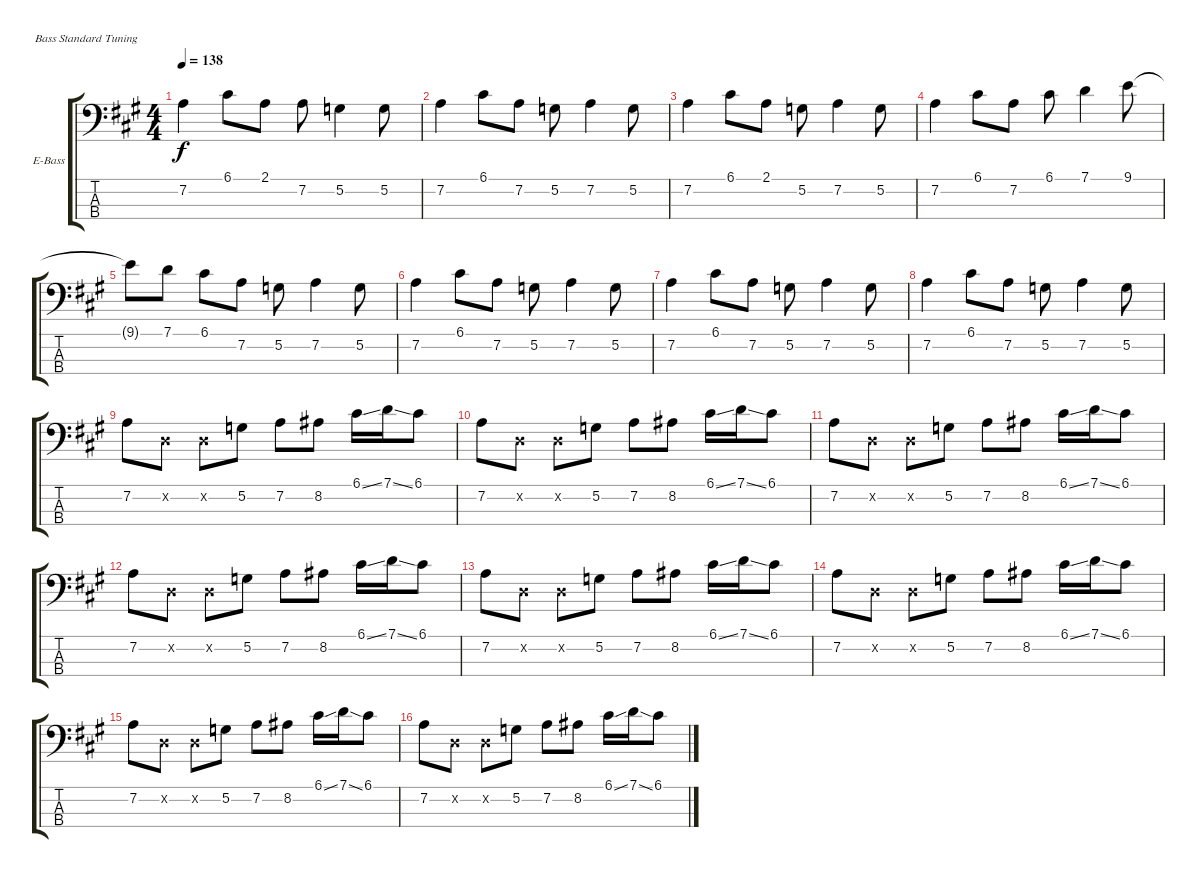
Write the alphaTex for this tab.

\defaultSystemsLayout 4
\bracketExtendMode groupsimilarinstruments
\firstSystemTrackNameOrientation horizontal
\otherSystemsTrackNameOrientation horizontal
\track ("Electric Bass" "E-Bass") {instrument electricbassfinger}
\staff {score tabs}
\tuning (G2 D2 A1 E1)
\ts (4 4)
\tempo 138
\clef f4
\scale
1.07062
\ks a
7.2.4{dy f} 6.1.8 2.1.8 7.2.8 5.2.4 5.2.8 |
\scale
0.929382 7.2.4 6.1.8 7.2.8 5.2.8 7.2.4 5.2.8 |
\scale
1.07062 7.2.4 6.1.8 2.1.8 5.2.8 7.2.4 5.2.8 |
\scale
0.929382 7.2.4 6.1.8 7.2.8 6.1.8 7.1.4 9.1.8 |
\scale
1.07062 9.1{t}.8 7.1.8 6.1.8 7.2.8 5.2.8 7.2.4 5.2.8 |
\scale
0.929382 7.2.4 6.1.8 7.2.8 5.2.8 7.2.4 5.2.8 |
\scale
1.07062 7.2.4 6.1.8 7.2.8 5.2.8 7.2.4 5.2.8 |
\scale
0.929382 7.2.4 6.1.8 7.2.8 5.2.8 7.2.4 5.2.8 |
\scale
1.07062 7.2.8 0.2{x}.8 0.2{x}.8 5.2.8 7.2.8 8.2.8 6.1{ss}.16 7.1{ss}.16 6.1.8 |
\scale
0.929382 7.2.8 0.2{x}.8 0.2{x}.8 5.2.8 7.2.8 8.2.8 6.1{ss}.16 7.1{ss}.16 6.1.8 |
\scale
1.07062 7.2.8 0.2{x}.8 0.2{x}.8 5.2.8 7.2.8 8.2.8 6.1{ss}.16 7.1{ss}.16 6.1.8 |
\scale
0.929382 7.2.8 0.2{x}.8 0.2{x}.8 5.2.8 7.2.8 8.2.8 6.1{ss}.16 7.1{ss}.16 6.1.8 |
\scale
1.07062 7.2.8 0.2{x}.8 0.2{x}.8 5.2.8 7.2.8 8.2.8 6.1{ss}.16 7.1{ss}.16 6.1.8 |
\scale
0.929382 7.2.8 0.2{x}.8 0.2{x}.8 5.2.8 7.2.8 8.2.8 6.1{ss}.16 7.1{ss}.16 6.1.8 |
\scale
1.07062 7.2.8 0.2{x}.8 0.2{x}.8 5.2.8 7.2.8 8.2.8 6.1{ss}.16 7.1{ss}.16 6.1.8 |
\scale
0.929382 7.2.8 0.2{x}.8 0.2{x}.8 5.2.8 7.2.8 8.2.8 6.1{ss}.16 7.1{ss}.16 6.1.8
